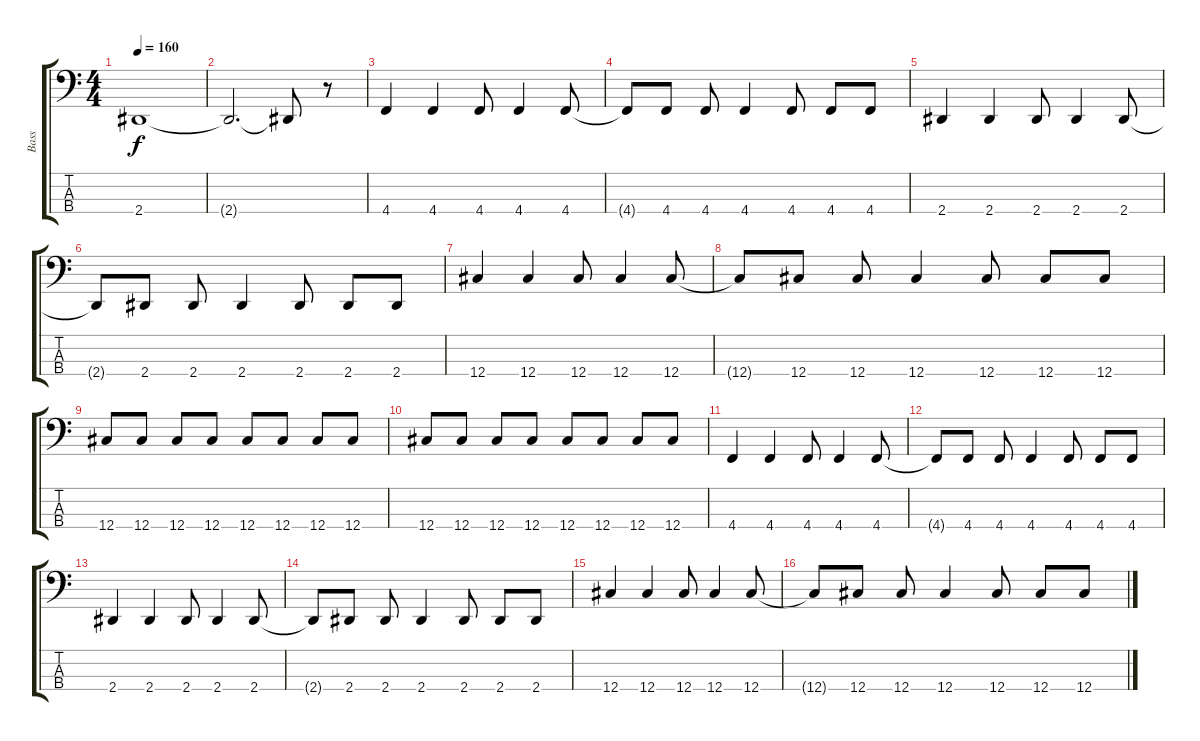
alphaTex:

\track ("Bass" "Bass") {instrument electricbasspick}
\staff {score tabs}
\tuning (Gb2 Db2 Ab1 Db1) {hide}
\ts (4 4)
\tempo 160
\clef f4
\ks c
2.4.1{dy f} |
2.4{t}.2{d} 2.4{t}.8 r.8 |
4.4.4 4.4.4 4.4.8 4.4.4 4.4.8 |
4.4{t}.8 4.4.8 4.4.8 4.4.4 4.4.8 4.4.8 4.4.8 |
2.4.4 2.4.4 2.4.8 2.4.4 2.4.8 |
2.4{t}.8 2.4.8 2.4.8 2.4.4 2.4.8 2.4.8 2.4.8 |
12.4.4 12.4.4 12.4.8 12.4.4 12.4.8 |
12.4{t}.8 12.4.8 12.4.8 12.4.4 12.4.8 12.4.8 12.4.8 |
12.4.8 12.4.8 12.4.8 12.4.8 12.4.8 12.4.8 12.4.8 12.4.8 |
12.4.8 12.4.8 12.4.8 12.4.8 12.4.8 12.4.8 12.4.8 12.4.8 |
4.4.4 4.4.4 4.4.8 4.4.4 4.4.8 |
4.4{t}.8 4.4.8 4.4.8 4.4.4 4.4.8 4.4.8 4.4.8 |
2.4.4 2.4.4 2.4.8 2.4.4 2.4.8 |
2.4{t}.8 2.4.8 2.4.8 2.4.4 2.4.8 2.4.8 2.4.8 |
12.4.4 12.4.4 12.4.8 12.4.4 12.4.8 |
12.4{t}.8 12.4.8 12.4.8 12.4.4 12.4.8 12.4.8 12.4.8
